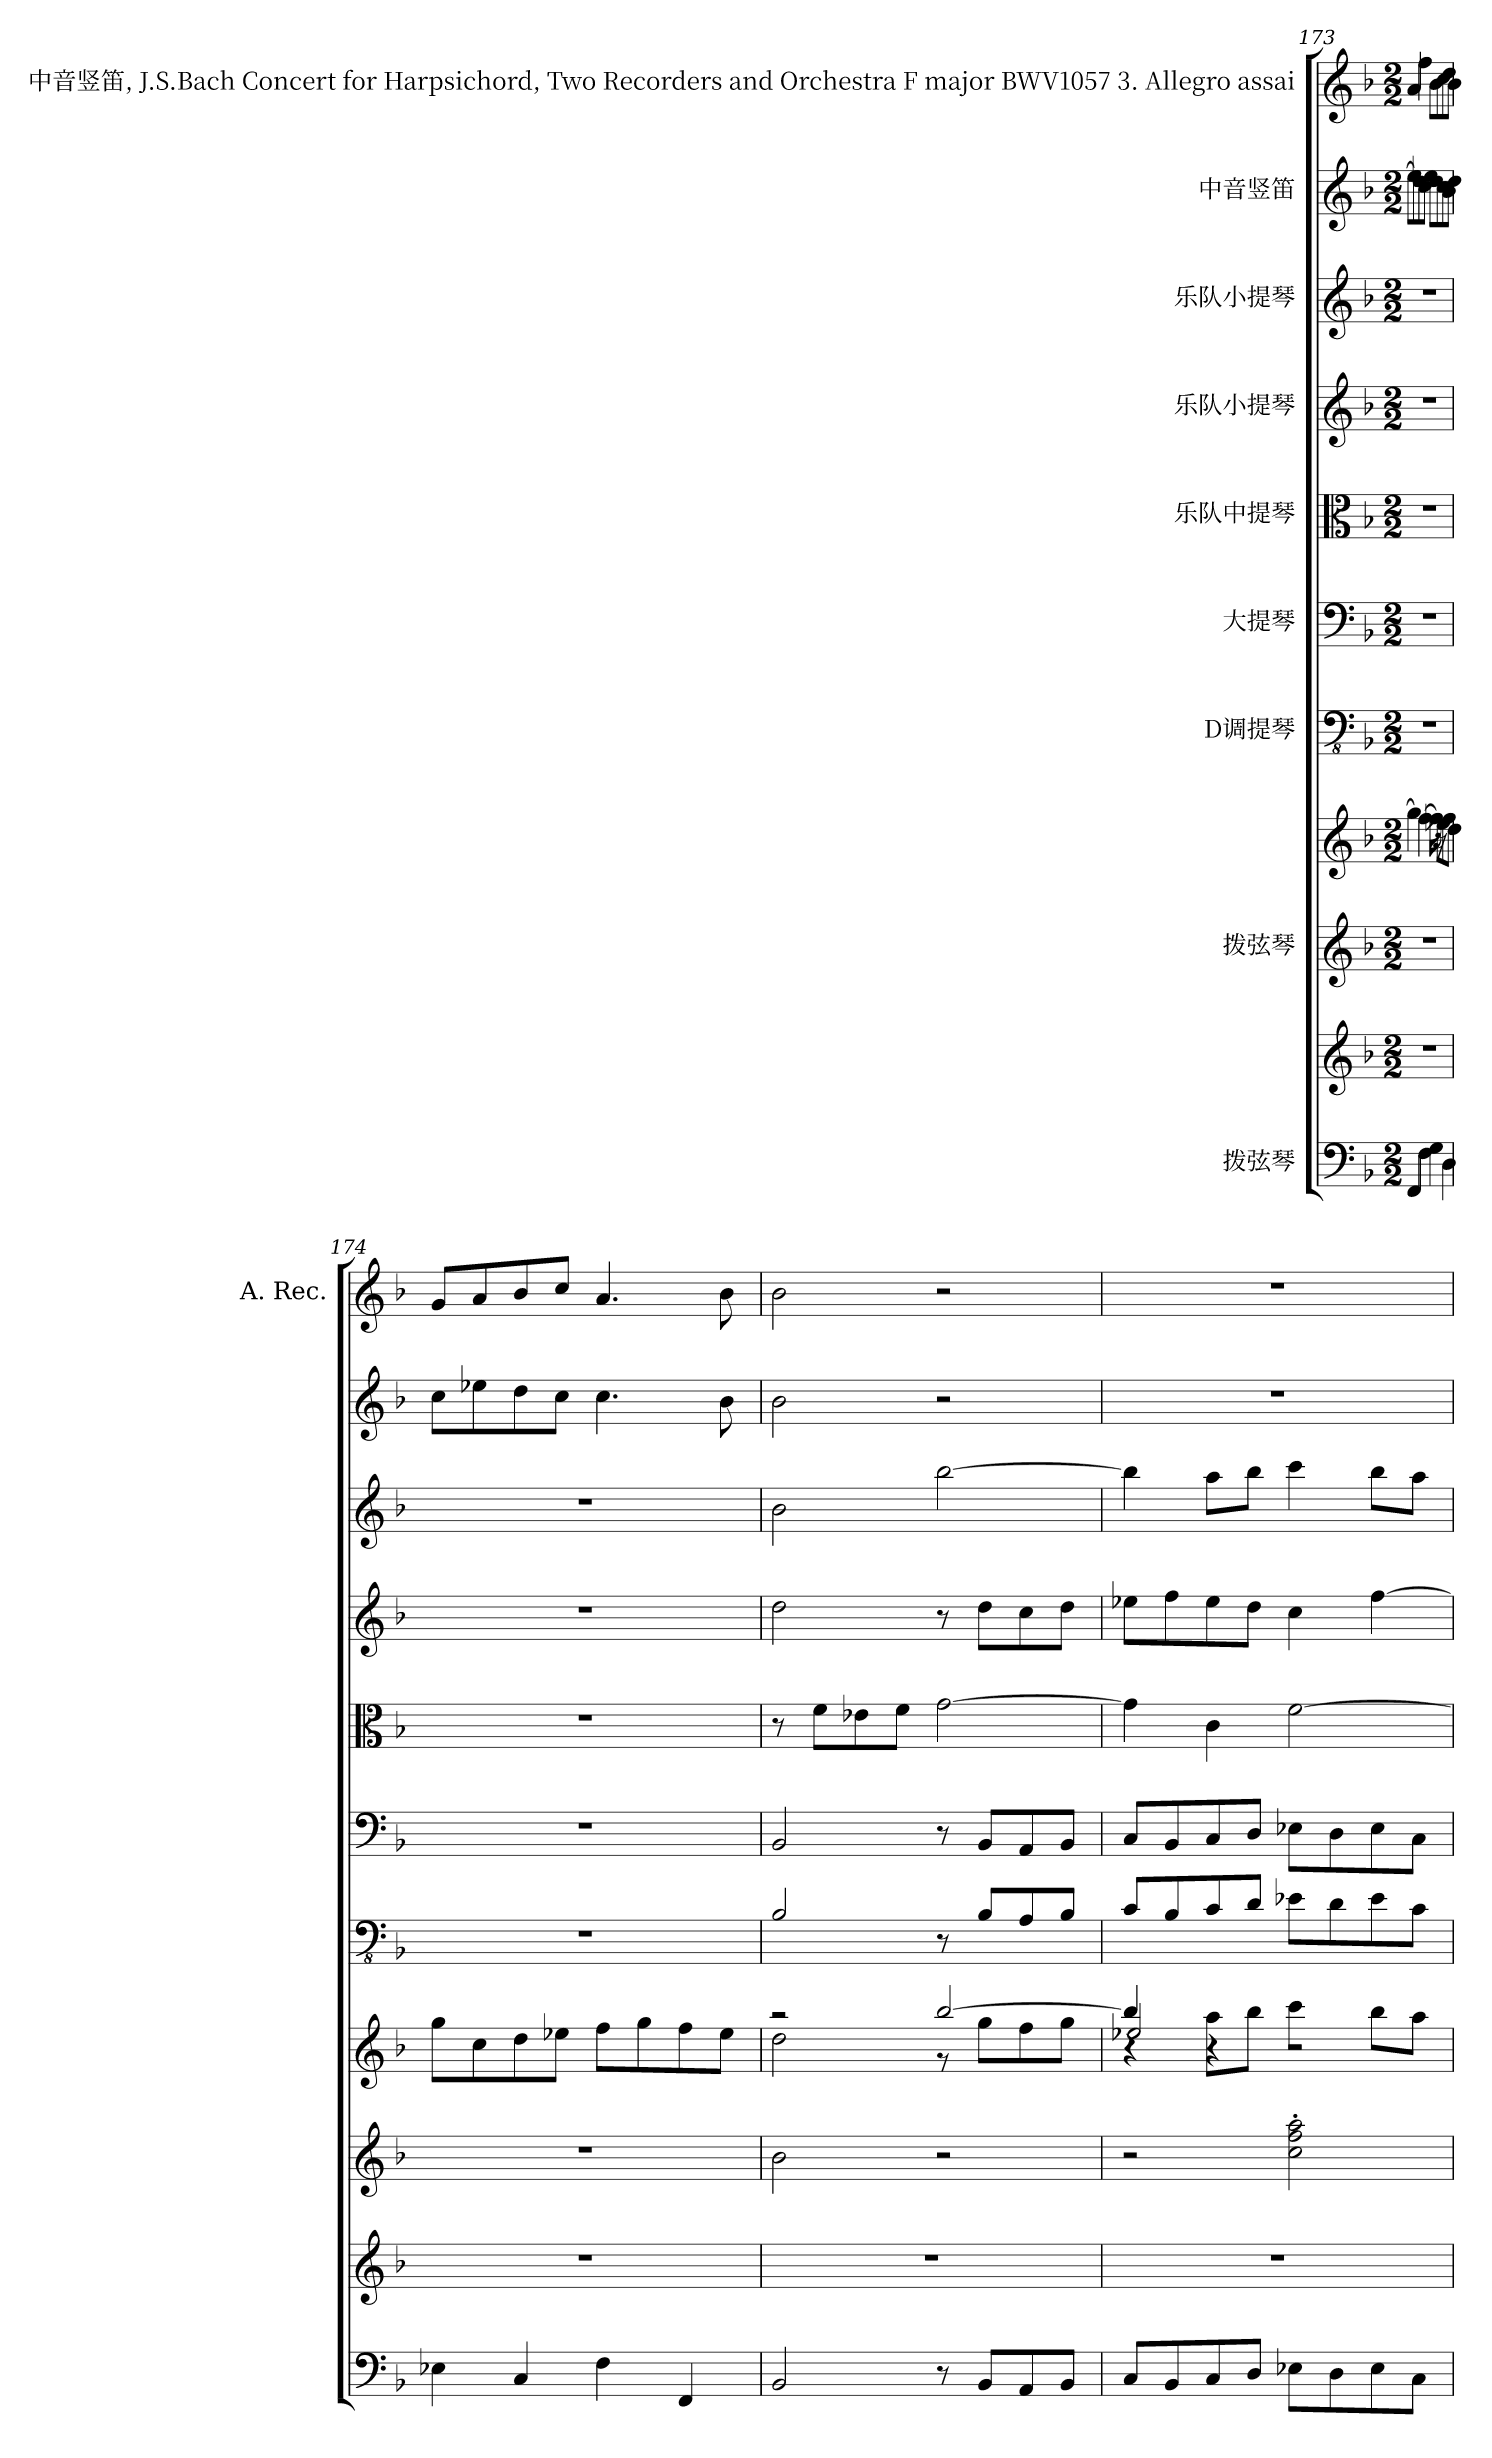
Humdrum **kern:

**kern	**kern	**kern	**kern	**kern	**kern	**kern	**kern	**kern	**kern	**kern
*part9	*part9	*part8	*part8	*part7	*part6	*part5	*part4	*part3	*part2	*part1
*staff11	*staff10	*staff9	*staff8	*staff7	*staff6	*staff5	*staff4	*staff3	*staff2	*staff1
*I"拨弦琴	*	*I"拨弦琴	*	*I"D调提琴	*I"大提琴	*I"乐队中提琴	*I"乐队小提琴	*I"乐队小提琴	*I"中音竖笛	*I"中音竖笛, J.S.Bach Concert for Harpsichord, Two Recorders and Orchestra F major BWV1057 3. Allegro assai
*	*	*	*	*	*	*	*	*	*	*I'A. Rec.
*clefF4	*clefG2	*clefG2	*clefG2	*clefFv4	*clefF4	*clefC3	*clefG2	*clefG2	*clefG2	*clefG2
*	*	*	*	*ITrd7c12	*	*	*	*	*	*
*k[b-]	*k[b-]	*k[b-]	*k[b-]	*k[b-]	*k[b-]	*k[b-]	*k[b-]	*k[b-]	*k[b-]	*k[b-]
*M2/2	*M2/2	*M2/2	*M2/2	*M2/2	*M2/2	*M2/2	*M2/2	*M2/2	*M2/2	*M2/2
=173	=173	=173	=173	=173	=173	=173	=173	=173	=173	=173
4FF/	1r	1r	4gg\]	1r	1r	1r	1r	1r	8ee-\L]	4a/
.	.	.	.	.	.	.	.	.	8dd\	.
4F\	.	.	[4ff\	.	.	.	.	.	8cc\	4ff\
.	.	.	.	.	.	.	.	.	8ee-X\J	.
4G\	.	.	16ff\]	.	.	.	.	.	8dd\L	8b-\L
.	.	.	16r	.	.	.	.	.	.	.
.	.	.	8ee-X\L	.	.	.	.	.	8cc\	8cc\
4D\	.	.	8ff\	.	.	.	.	.	8b-\	8dd\
.	.	.	8dd\J	.	.	.	.	.	8dd\J	8b-\J
=174	=174	=174	=174	=174	=174	=174	=174	=174	=174	=174
4E-X\	1r	1r	8gg\L	1r	1r	1r	1r	1r	8cc\L	8g/L
.	.	.	8cc\	.	.	.	.	.	8ee-X\	8a/
4C/	.	.	8dd\	.	.	.	.	.	8dd\	8b-/
.	.	.	8ee-X\J	.	.	.	.	.	8cc\J	8cc/J
4F\	.	.	8ff\L	.	.	.	.	.	4.cc\	4.a/
.	.	.	8gg\	.	.	.	.	.	.	.
4FF/	.	.	8ff\	.	.	.	.	.	.	.
.	.	.	8ee-\J	.	.	.	.	.	8b-\	8b-\
!!LO:PB:g=z
=175	=175	=175	=175	=175	=175	=175	=175	=175	=175	=175
*	*	*	*^	*	*	*	*	*	*	*
2BB-/	1r	2b-\	2r	2dd\	2BBB-/	2BB-/	8r	2dd\	2b-\	2b-\	2b-\
.	.	.	.	.	.	.	8f\L	.	.	.	.
.	.	.	.	.	.	.	8e-X\	.	.	.	.
.	.	.	.	.	.	.	8f\J	.	.	.	.
8r	.	2r	[2bb-/	8r	8r	8r	[2g\	8r	[2bb-\	2r	2r
8BB-/L	.	.	.	8gg\L	8BBB-/L	8BB-/L	.	8dd\L	.	.	.
8AA/	.	.	.	8ff\	8AAA/	8AA/	.	8cc\	.	.	.
8BB-/J	.	.	.	8gg\J	8BBB-/J	8BB-/J	.	8dd\J	.	.	.
=176	=176	=176	=176	=176	=176	=176	=176	=176	=176	=176	=176
*	*	*	*	*^	*	*	*	*	*	*	*
8C/L	1r	2r	4bb-/]	4r	2ee-X/	8CC/L	8C/L	4g\]	8ee-X\L	4bb-\]	1r	1r
8BB-/	.	.	.	.	.	8BBB-/	8BB-/	.	8ff\	.	.	.
8C/	.	.	4r	8aa\L	.	8CC/	8C/	4c\	8ee-\	8aa\L	.	.
8D/J	.	.	.	8bb-\J	.	8DD/J	8D/J	.	8dd\J	8bb-\J	.	.
8E-X\L	.	2cc\' 2ff\' 2aa\'	2r	4ccc\	2r	8EE-X\L	8E-X\L	[2f\	4cc\	4ccc\	.	.
8D\	.	.	.	.	.	8DD\	8D\	.	.	.	.	.
8E-\	.	.	.	8bb-\L	.	8EE-\	8E-\	.	[4ff\	8bb-\L	.	.
8C\J	.	.	.	8aa\J	.	8CC\J	8C\J	.	.	8aa\J	.	.
*	*	*	*v	*v	*v	*	*	*	*	*	*	*
=	=	=	=	=	=	=	=	=	=	=
*-	*-	*-	*-	*-	*-	*-	*-	*-	*-	*-
